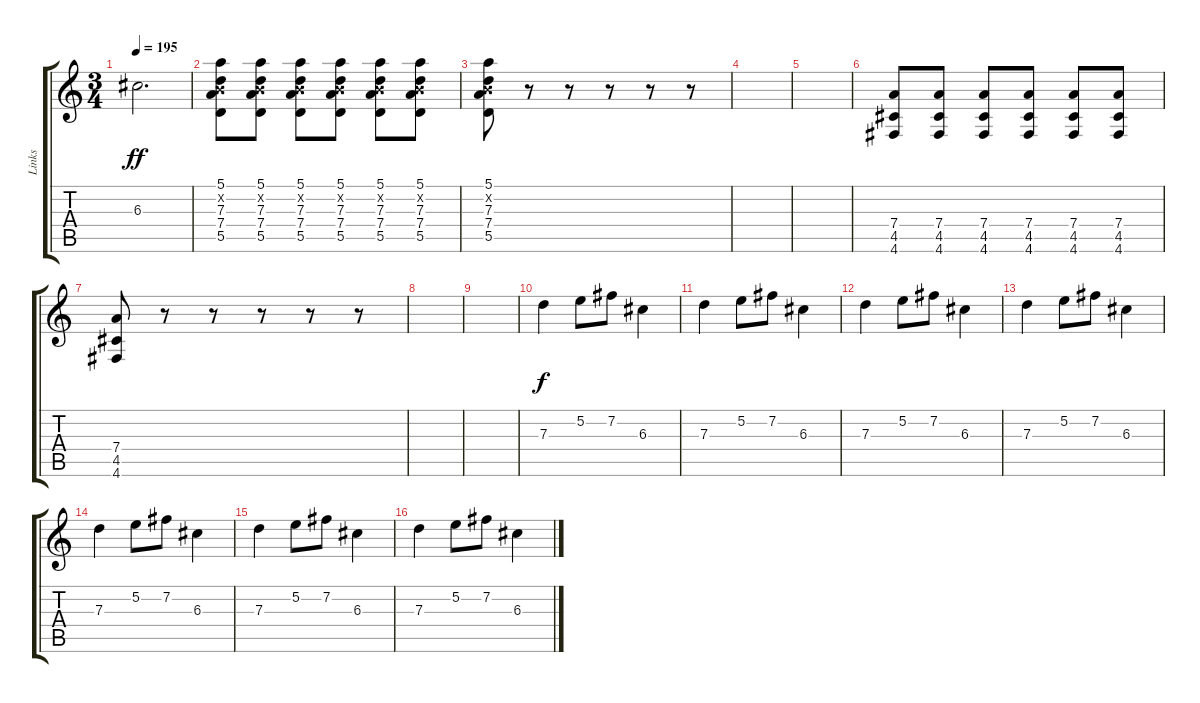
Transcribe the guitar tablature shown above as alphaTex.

\track ("Links" "Links") {instrument distortionguitar}
\staff {score tabs}
\tuning (E4 B3 G3 D3 A2 D2) {hide}
\ts (3 4)
\tempo 195
\clef g2
\ks c
6.3.2{d dy ff} |
(5.1 0.2{x} 7.3 7.4 5.5).8 (5.1 0.2{x} 7.3 7.4 5.5).8 (5.1 0.2{x} 7.3 7.4 5.5).8 (5.1 0.2{x} 7.3 7.4 5.5).8 (5.1 0.2{x} 7.3 7.4 5.5).8 (5.1 0.2{x} 7.3 7.4 5.5).8 |
(5.1 0.2{x} 7.3 7.4 5.5).8 r.8 r.8 r.8 r.8 r.8 |
|
|
(7.4 4.5 4.6).8 (7.4 4.5 4.6).8 (7.4 4.5 4.6).8 (7.4 4.5 4.6).8 (7.4 4.5 4.6).8 (7.4 4.5 4.6).8 |
(7.4 4.5 4.6).8 r.8 r.8 r.8 r.8 r.8 |
|
|
7.3.4{dy f} 5.2.8 7.2.8 6.3.4 |
7.3.4 5.2.8 7.2.8 6.3.4 |
7.3.4 5.2.8 7.2.8 6.3.4 |
7.3.4 5.2.8 7.2.8 6.3.4 |
7.3.4 5.2.8 7.2.8 6.3.4 |
7.3.4 5.2.8 7.2.8 6.3.4 |
7.3.4 5.2.8 7.2.8 6.3.4
